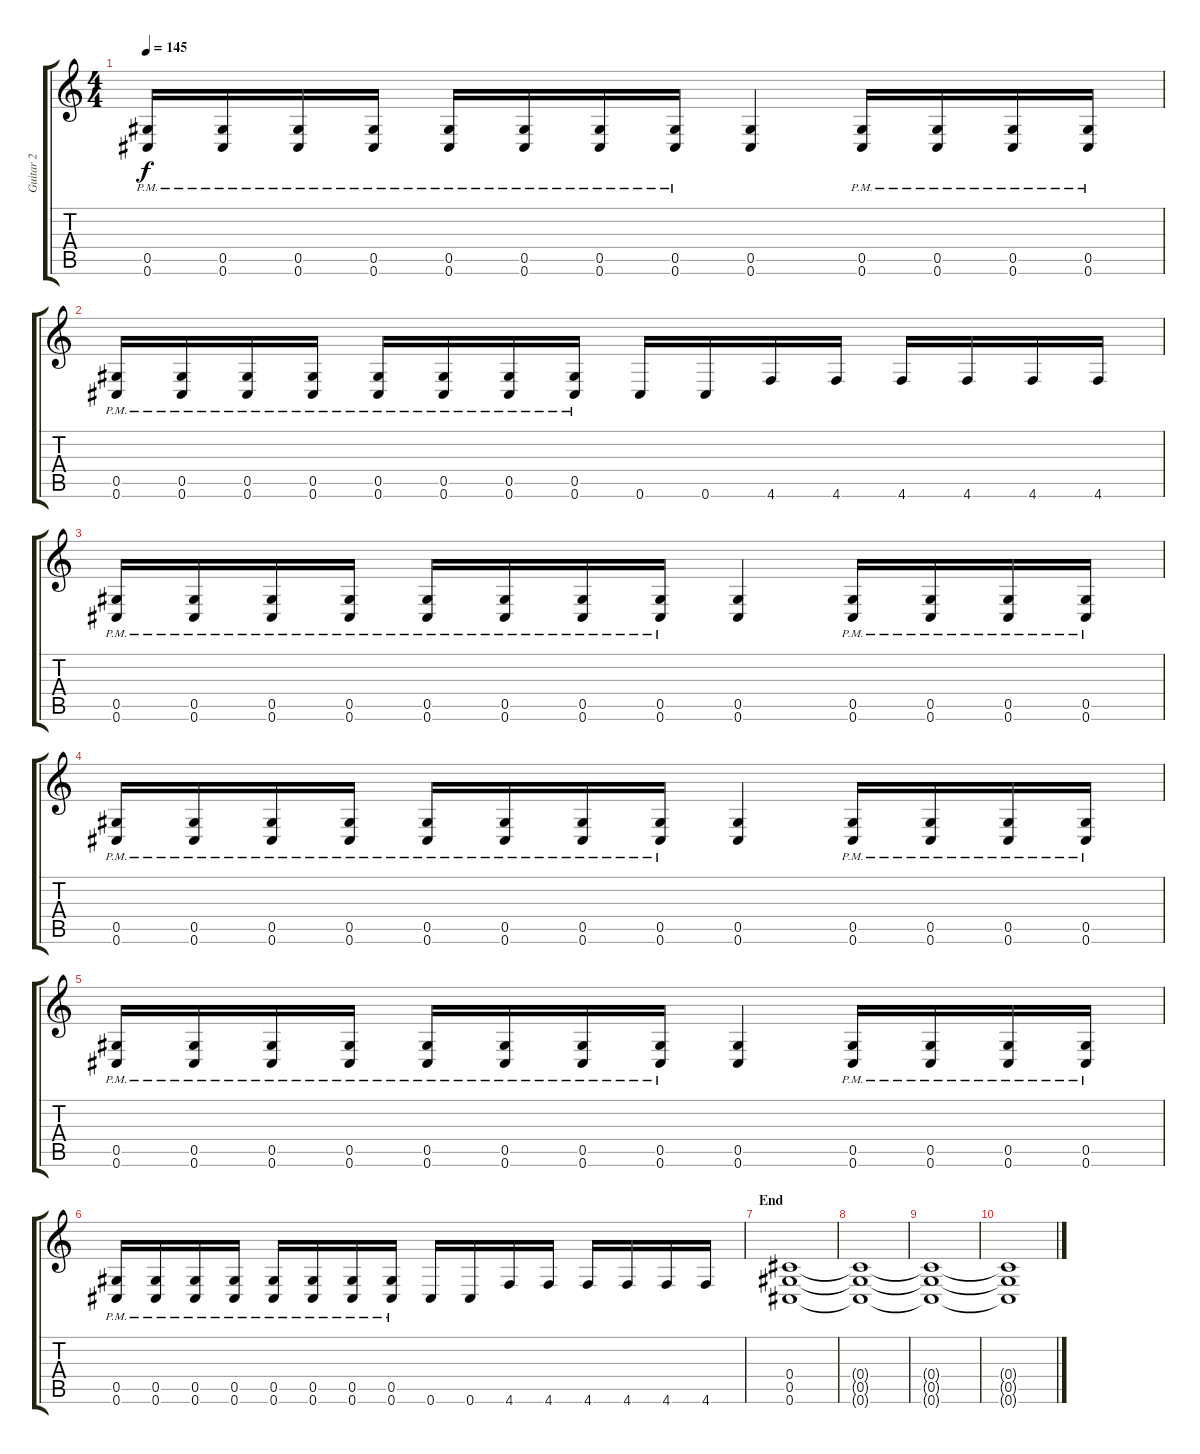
\track ("Guitar 2" "Guitar 2") {instrument distortionguitar}
\staff {score tabs}
\tuning (Eb4 Bb3 Gb3 Db3 Ab2 Db2) {hide}
\ts (4 4)
\tempo 145
\clef g2
\ks c
(0.5{pm} 0.6{pm}).16{dy f} (0.5{pm} 0.6{pm}).16 (0.5{pm} 0.6{pm}).16 (0.5{pm} 0.6{pm}).16 (0.5{pm} 0.6{pm}).16 (0.5{pm} 0.6{pm}).16 (0.5{pm} 0.6{pm}).16 (0.5{pm} 0.6{pm}).16 (0.5 0.6).4 (0.5{pm} 0.6{pm}).16 (0.5{pm} 0.6{pm}).16 (0.5{pm} 0.6{pm}).16 (0.5{pm} 0.6{pm}).16 |
(0.5{pm} 0.6{pm}).16 (0.5{pm} 0.6{pm}).16 (0.5{pm} 0.6{pm}).16 (0.5{pm} 0.6{pm}).16 (0.5{pm} 0.6{pm}).16 (0.5{pm} 0.6{pm}).16 (0.5{pm} 0.6{pm}).16 (0.5{pm} 0.6{pm}).16 0.6.16 0.6.16 4.6.16 4.6.16 4.6.16 4.6.16 4.6.16 4.6.16 |
(0.5{pm} 0.6{pm}).16 (0.5{pm} 0.6{pm}).16 (0.5{pm} 0.6{pm}).16 (0.5{pm} 0.6{pm}).16 (0.5{pm} 0.6{pm}).16 (0.5{pm} 0.6{pm}).16 (0.5{pm} 0.6{pm}).16 (0.5{pm} 0.6{pm}).16 (0.5 0.6).4 (0.5{pm} 0.6{pm}).16 (0.5{pm} 0.6{pm}).16 (0.5{pm} 0.6{pm}).16 (0.5{pm} 0.6{pm}).16 |
(0.5{pm} 0.6{pm}).16 (0.5{pm} 0.6{pm}).16 (0.5{pm} 0.6{pm}).16 (0.5{pm} 0.6{pm}).16 (0.5{pm} 0.6{pm}).16 (0.5{pm} 0.6{pm}).16 (0.5{pm} 0.6{pm}).16 (0.5{pm} 0.6{pm}).16 (0.5 0.6).4 (0.5{pm} 0.6{pm}).16 (0.5{pm} 0.6{pm}).16 (0.5{pm} 0.6{pm}).16 (0.5{pm} 0.6{pm}).16 |
(0.5{pm} 0.6{pm}).16 (0.5{pm} 0.6{pm}).16 (0.5{pm} 0.6{pm}).16 (0.5{pm} 0.6{pm}).16 (0.5{pm} 0.6{pm}).16 (0.5{pm} 0.6{pm}).16 (0.5{pm} 0.6{pm}).16 (0.5{pm} 0.6{pm}).16 (0.5 0.6).4 (0.5{pm} 0.6{pm}).16 (0.5{pm} 0.6{pm}).16 (0.5{pm} 0.6{pm}).16 (0.5{pm} 0.6{pm}).16 |
(0.5{pm} 0.6{pm}).16 (0.5{pm} 0.6{pm}).16 (0.5{pm} 0.6{pm}).16 (0.5{pm} 0.6{pm}).16 (0.5{pm} 0.6{pm}).16 (0.5{pm} 0.6{pm}).16 (0.5{pm} 0.6{pm}).16 (0.5{pm} 0.6{pm}).16 0.6.16 0.6.16 4.6.16 4.6.16 4.6.16 4.6.16 4.6.16 4.6.16 |
\section ("" "End")
(0.4 0.5 0.6).1 |
(0.4{t} 0.5{t} 0.6{t}).1 |
(0.4{t} 0.5{t} 0.6{t}).1{volume 0} |
(0.4{t} 0.5{t} 0.6{t}).1
